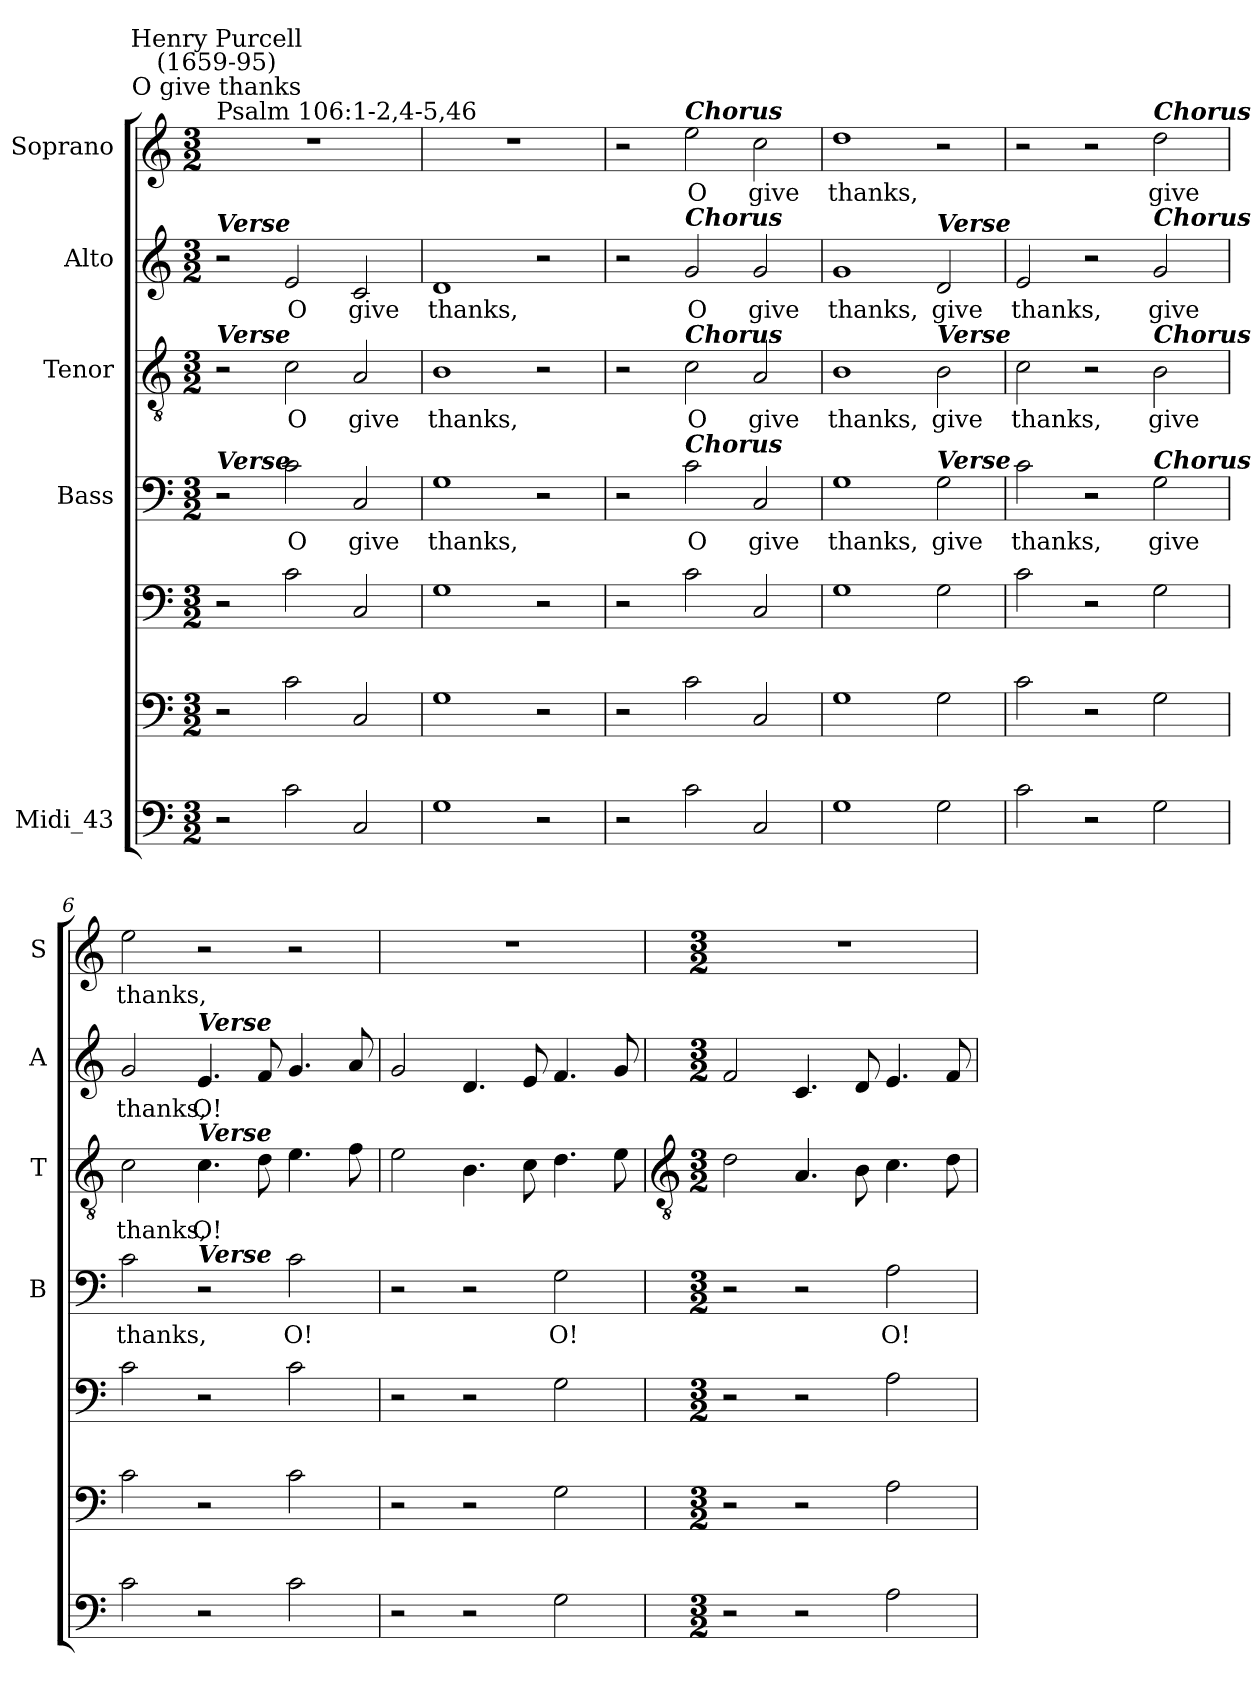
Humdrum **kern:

**kern	**kern	**kern	**kern	**text	**kern	**text	**kern	**text	**kern	**text
*part5	*part5	*part5	*part4	*part4	*part3	*part3	*part2	*part2	*part1	*part1
*staff7	*staff6	*staff5	*staff4	*staff4	*staff3	*staff3	*staff2	*staff2	*staff1	*staff1
*I"Midi_43	*	*	*I"Bass	*	*I"Tenor	*	*I"Alto	*	*I"Soprano	*
*	*	*	*I'B	*	*I'T	*	*I'A	*	*I'S	*
*	*	*clefF4	*clefF4	*	*clefGv2	*	*clefG2	*	*clefG2	*
*k[]	*k[]	*k[]	*k[]	*	*k[]	*	*k[]	*	*k[]	*
*C:	*C:	*C:	*C:	*	*C:	*	*C:	*	*C:	*
*M3/2	*M3/2	*M3/2	*M3/2	*	*M3/2	*	*M3/2	*	*M3/2	*
=1	=1	=1	=1	=1	=1	=1	=1	=1	=1	=1
!	!	!	!	!	!	!	!	!	!LO:TX:a:t=Psalm 106&colon;1-2,4-5,46	!
!	!	!	!	!	!	!	!	!	!LO:TX:a:cj:t=O give thanks	!
!	!	!	!	!	!	!	!	!	!LO:TX:a:cj:t=Henry Purcell\n(1659-95)	!
!	!	!	!	!	!	!	!LO:TX:a:Bi:t=Verse	!	!	!
!	!	!	!	!	!LO:TX:a:Bi:t=Verse	!	!	!	!	!
!	!	!	!LO:TX:a:Bi:t=Verse	!	!	!	!	!	!	!
!	!	!	!	!	!	!	!	!	!LO:N:vis=1	!
2r	2r	2r	2r	.	2r	.	2r	.	1.r	.
!	!	!	!	!LO:LY:b	!	!LO:LY:b	!	!LO:LY:b	!	!
2c	2c	2c	2c	O	2c	O	2e	O	.	.
!	!	!	!	!LO:LY:b	!	!LO:LY:b	!	!LO:LY:b	!	!
2C	2C	2C	2C	give	2A	give	2c	give	.	.
=2	=2	=2	=2	=2	=2	=2	=2	=2	=2	=2
!	!	!	!	!LO:LY:b	!	!LO:LY:b	!	!LO:LY:b	!LO:N:vis=1	!
1G	1G	1G	1G	thanks,	1B	thanks,	1d	thanks,	1.r	.
2r	2r	2r	2r	.	2r	.	2r	.	.	.
=3	=3	=3	=3	=3	=3	=3	=3	=3	=3	=3
2r	2r	2r	2r	.	2r	.	2r	.	2r	.
!	!	!	!	!	!	!	!	!	!LO:TX:a:Bi:t=Chorus	!
!	!	!	!	!	!	!	!LO:TX:a:Bi:t=Chorus	!	!	!
!	!	!	!	!	!LO:TX:a:Bi:t=Chorus	!	!	!	!	!
!	!	!	!LO:TX:a:Bi:t=Chorus	!	!	!	!	!	!	!
!	!	!	!	!LO:LY:b	!	!LO:LY:b	!	!LO:LY:b	!	!LO:LY:b
2c	2c	2c	2c	O	2c	O	2g	O	2ee	O
!	!	!	!	!LO:LY:b	!	!LO:LY:b	!	!LO:LY:b	!	!LO:LY:b
2C	2C	2C	2C	give	2A	give	2g	give	2cc	give
=4	=4	=4	=4	=4	=4	=4	=4	=4	=4	=4
!	!	!	!	!LO:LY:b	!	!LO:LY:b	!	!LO:LY:b	!	!LO:LY:b
1G	1G	1G	1G	thanks,	1B	thanks,	1g	thanks,	1dd	thanks,
!	!	!	!	!	!	!	!LO:TX:a:Bi:t=Verse	!	!	!
!	!	!	!	!	!LO:TX:a:Bi:t=Verse	!	!	!	!	!
!	!	!	!LO:TX:a:Bi:t=Verse	!	!	!	!	!	!	!
!	!	!	!	!LO:LY:b	!	!LO:LY:b	!	!LO:LY:b	!	!
2G	2G	2G	2G	give	2B	give	2d	give	2r	.
=5	=5	=5	=5	=5	=5	=5	=5	=5	=5	=5
!	!	!	!	!LO:LY:b	!	!LO:LY:b	!	!LO:LY:b	!	!
2c	2c	2c	2c	thanks,	2c	thanks,	2e	thanks,	2r	.
2r	2r	2r	2r	.	2r	.	2r	.	2r	.
!	!	!	!	!	!	!	!	!	!LO:TX:a:Bi:t=Chorus	!
!	!	!	!	!	!	!	!LO:TX:a:Bi:t=Chorus	!	!	!
!	!	!	!	!	!LO:TX:a:Bi:t=Chorus	!	!	!	!	!
!	!	!	!LO:TX:a:Bi:t=Chorus	!	!	!	!	!	!	!
!	!	!	!	!LO:LY:b	!	!LO:LY:b	!	!LO:LY:b	!	!LO:LY:b
2G	2G	2G	2G	give	2B	give	2g	give	2dd	give
=6	=6	=6	=6	=6	=6	=6	=6	=6	=6	=6
!	!	!	!	!LO:LY:b	!	!LO:LY:b	!	!LO:LY:b	!	!LO:LY:b
2c	2c	2c	2c	thanks,	2c	thanks,	2g	thanks,	2ee	thanks,
!	!	!	!	!	!	!	!LO:TX:a:Bi:t=Verse	!	!	!
!	!	!	!	!	!LO:TX:a:Bi:t=Verse	!	!	!	!	!
!	!	!	!LO:TX:a:Bi:t=Verse	!	!	!	!	!	!	!
!	!	!	!	!	!	!LO:LY:b	!	!LO:LY:b	!	!
2r	2r	2r	2r	.	4.c	O!	4.e	O!	2r	.
.	.	.	.	.	8d	.	8f	.	.	.
!	!	!	!	!LO:LY:b	!	!	!	!	!	!
2c	2c	2c	2c	O!	4.e	.	4.g	.	2r	.
.	.	.	.	.	8f	.	8a	.	.	.
=7	=7	=7	=7	=7	=7	=7	=7	=7	=7	=7
!	!	!	!	!	!	!	!	!	!LO:N:vis=1	!
2r	2r	2r	2r	.	2e	.	2g	.	1.r	.
2r	2r	2r	2r	.	4.B	.	4.d	.	.	.
.	.	.	.	.	8c	.	8e	.	.	.
!	!	!	!	!LO:LY:b	!	!	!	!	!	!
2G	2G	2G	2G	O!	4.d	.	4.f	.	.	.
.	.	.	.	.	8e	.	8g	.	.	.
!!LO:LB:g=z
=8	=8	=8	=8	=8	=8	=8	=8	=8	=8	=8
*	*	*	*	*	*clefGv2	*	*	*	*	*
*M3/2	*M3/2	*M3/2	*M3/2	*	*M3/2	*	*M3/2	*	*M3/2	*
!	!	!	!	!	!	!	!	!	!LO:N:vis=1	!
2r	2r	2r	2r	.	2d	.	2f	.	1.r	.
2r	2r	2r	2r	.	4.A	.	4.c	.	.	.
.	.	.	.	.	8B	.	8d	.	.	.
!	!	!	!	!LO:LY:b	!	!	!	!	!	!
2A	2A	2A	2A	O!	4.c	.	4.e	.	.	.
.	.	.	.	.	8d	.	8f	.	.	.
=	=	=	=	=	=	=	=	=	=	=
*-	*-	*-	*-	*-	*-	*-	*-	*-	*-	*-
